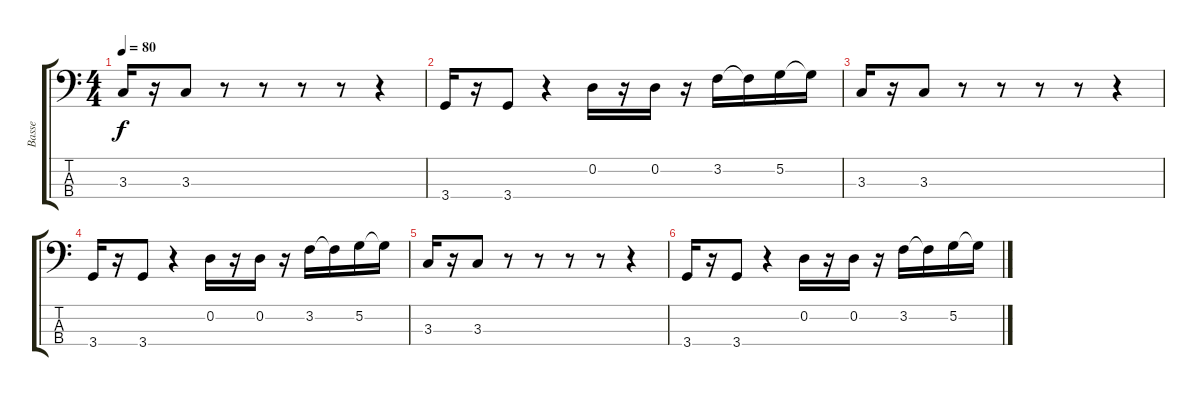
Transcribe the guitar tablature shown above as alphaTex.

\track ("Basse" "Basse") {instrument fretlessbass}
\staff {score tabs}
\tuning (G2 D2 A1 E1) {hide}
\ts (4 4)
\tempo 80
\clef f4
\ks c
3.3.16{dy f} r.16 3.3.8 r.8 r.8 r.8 r.8 r.4 |
3.4.16 r.16 3.4.8 r.4 0.2.16 r.16 0.2.16 r.16 3.2.16 3.2{t}.16 5.2.16 5.2{t}.16 |
3.3.16 r.16 3.3.8 r.8 r.8 r.8 r.8 r.4 |
3.4.16 r.16 3.4.8 r.4 0.2.16 r.16 0.2.16 r.16 3.2.16 3.2{t}.16 5.2.16 5.2{t}.16 |
3.3.16 r.16 3.3.8 r.8 r.8 r.8 r.8 r.4 |
3.4.16 r.16 3.4.8 r.4 0.2.16 r.16 0.2.16 r.16 3.2.16 3.2{t}.16 5.2.16 5.2{t}.16
